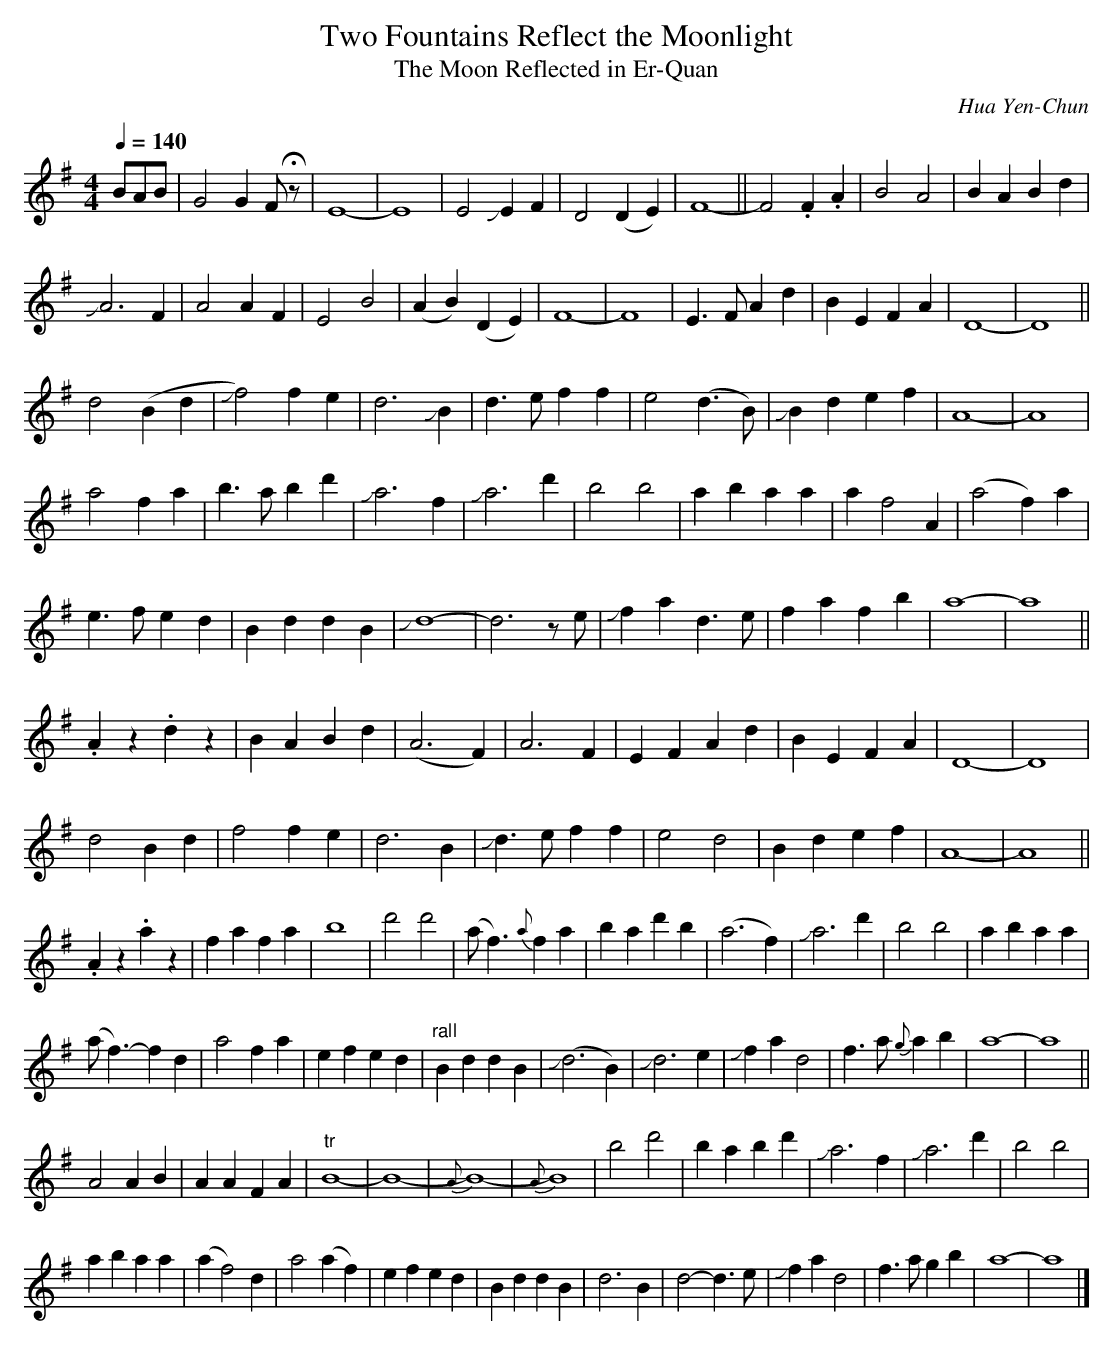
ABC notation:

X:1
T:Two Fountains Reflect the Moonlight
T:The Moon Reflected in Er-Quan
C:Hua Yen-Chun
M:4/4
L:1/4
Q:1/4=140
K:DMix
B/A/B/ | G2 G F/ Hz/ | E4- | E4 | E2 JEF | D2 (DE) | F4- || F2 .F .A | B2 A2 | BA Bd |
JA3 F | A2 AF | E2 B2 | (AB) (DE) | F4- | F4 | E>F Ad | BE FA | D4- | D4 ||
d2 (Bd | Jf2) fe | d3 JB | d>e ff | e2 (d>B) | JBd ef | A4- | A4 |
a2 fa | b>a bd' | Ja3 f | Ja3d' | b2 b2 | ab aa | af2A | (a2 f) a |
e>f ed | Bd dB | Jd4- | d3 z/ e/ | Jfa d>e | fa f b | a4- | a4 ||
.Az .dz | BA Bd | (A3 F) | A3 F | EF Ad | BE FA | D4- | D4 |
d2 Bd | f2 fe | d3 B | Jd>e ff | e2 d2 | Bd ef | A4- | A4 ||
.Az .az | fa fa | b4 | d'2 d'2 | (a<f) {a}fa | ba d'b | (a3 f) | Ja3 d' | b2 b2 | ab aa |
(a<f)-f d | a2 fa | ef ed | "rall"Bd dB | (Jd3 B)- | Jd3 e | Jfa d2 | f>a{g}ab | a4- | a4 ||
A2 AB | AA FA | "tr"B4- | B4- | {A}B4- | {A}B4 | b2 d'2 | ba bd' | Ja3 f | Ja3 d' | b2 b2 |
ab aa | (a f2) d | a2 (af) | ef ed | Bd dB | d3 B | d2-d>e | Jfa d2 | f>a gb | a4- | a4 |]
